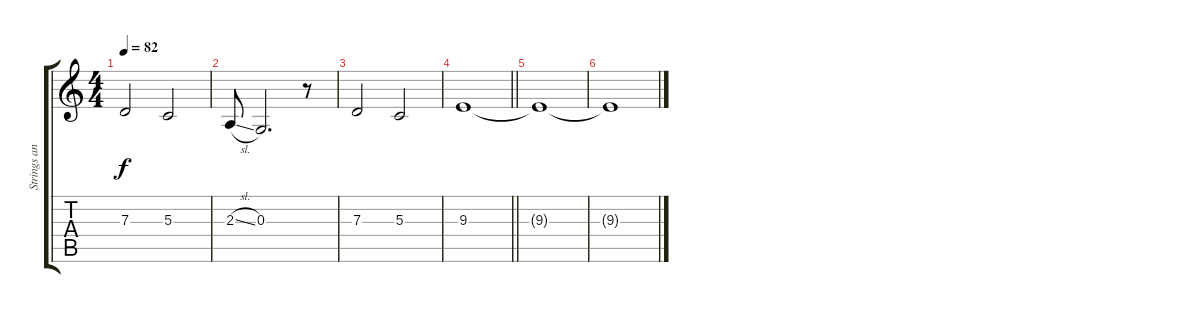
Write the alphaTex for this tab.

\track ("Strings and backing vocals" "Strings an") {instrument stringensemble1}
\staff {score tabs}
\tuning (E4 B3 G3 D3 A2 E2) {hide}
\ts (4 4)
\tempo 82
\clef g2
\ks c
7.3.2{dy f instrument choiraahs} 5.3.2 |
2.3{sl}.8 0.3.2{d} r.8 |
7.3.2 5.3.2 |
\barLineRight lightlight
9.3.1 |
9.3{t}.1 |
9.3{t}.1
